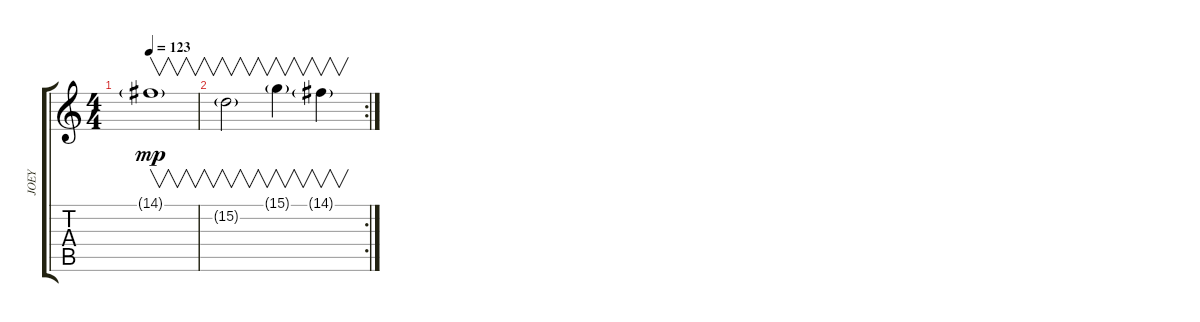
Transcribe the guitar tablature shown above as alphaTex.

\track ("JOEY" "JOEY") {instrument lead2sawtooth}
\staff {score tabs}
\tuning (E4 B3 G3 D3 A2 E2) {hide}
\ts (4 4)
\tempo 123
\clef g2
\ks c
14.1{g}.1{v dy mp} |
\rc 2
15.2{g}.2{v} 15.1{g}.4{v} 14.1{g}.4{v}
